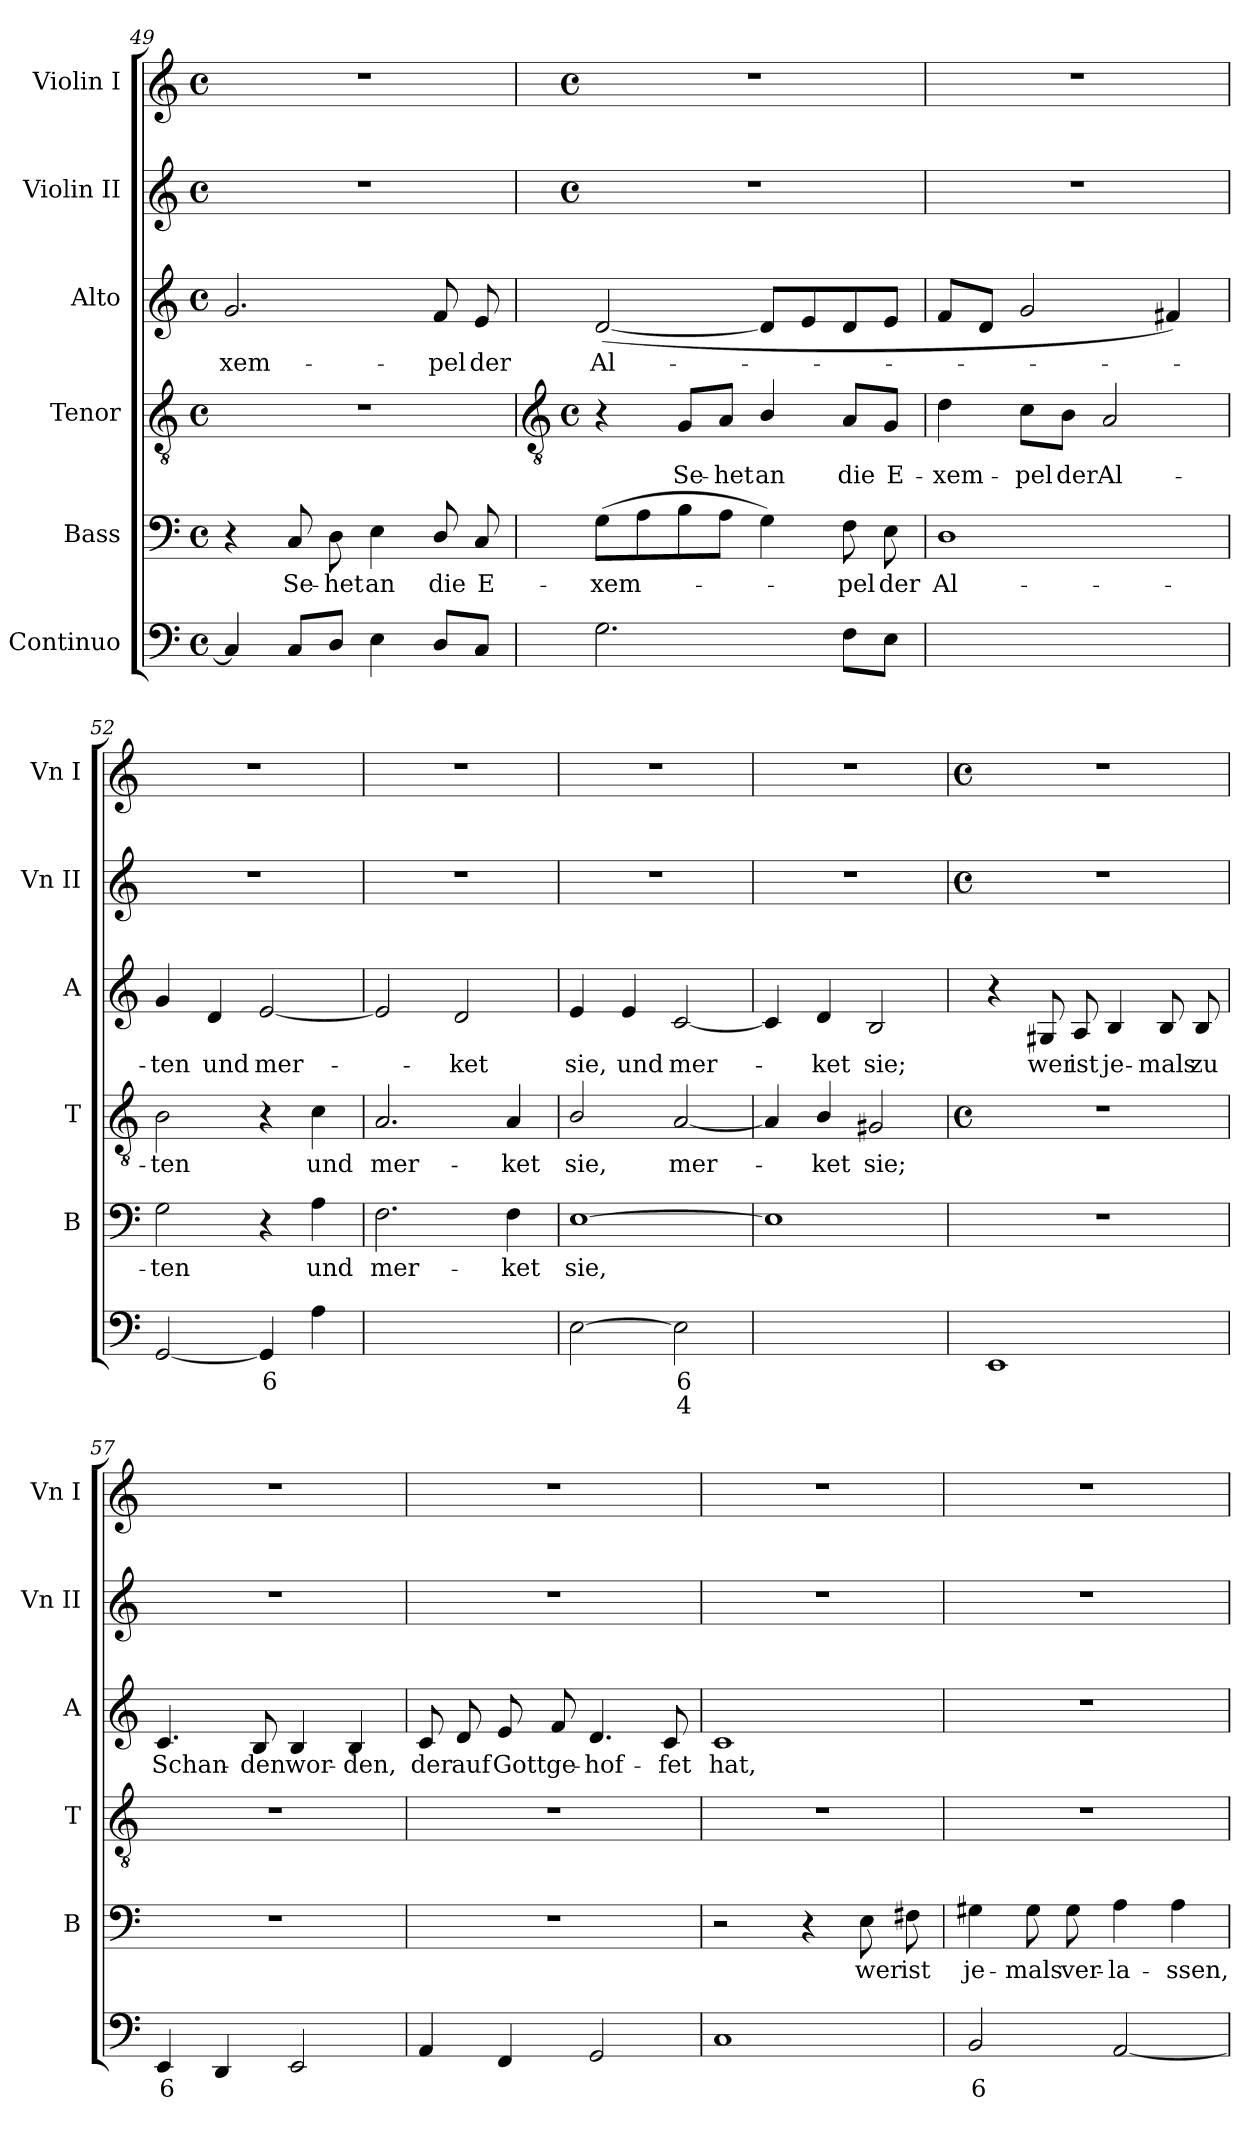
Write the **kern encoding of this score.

**kern	**text	**text	**kern	**text	**kern	**text	**kern	**text	**kern	**kern
*part6	*part6	*part6	*part5	*part5	*part4	*part4	*part3	*part3	*part2	*part1
*staff6	*staff6	*staff6	*staff5	*staff5	*staff4	*staff4	*staff3	*staff3	*staff2	*staff1
*I"Continuo	*	*	*I"Bass	*	*I"Tenor	*	*I"Alto	*	*I"Violin II	*I"Violin I
*	*	*	*I'B	*	*I'T	*	*I'A	*	*I'Vn II	*I'Vn I
*clefF4	*	*	*clefF4	*	*clefGv2	*	*clefG2	*	*clefG2	*clefG2
*k[]	*	*	*k[]	*	*k[]	*	*k[]	*	*k[]	*k[]
*C:	*	*	*C:	*	*C:	*	*C:	*	*C:	*C:
*M4/4	*	*	*M4/4	*	*M4/4	*	*M4/4	*	*M4/4	*M4/4
*met(c)	*	*	*met(c)	*	*met(c)	*	*met(c)	*	*met(c)	*met(c)
=49	=49	=49	=49	=49	=49	=49	=49	=49	=49	=49
!	!	!	!	!	!	!	!	!LO:LY:b	!	!
4C]	.	.	4r	.	1r	.	2.g	-xem-	1r	1r
!	!	!	!	!LO:LY:b	!	!	!	!	!	!
8CL	.	.	8C	Se-	.	.	.	.	.	.
!	!	!	!	!LO:LY:b	!	!	!	!	!	!
8DJ	.	.	8D	-het	.	.	.	.	.	.
!	!	!	!	!LO:LY:b	!	!	!	!	!	!
4E	.	.	4E	an	.	.	.	.	.	.
!	!	!	!	!LO:LY:b	!	!	!	!LO:LY:b	!	!
8DL	.	.	8D/	die	.	.	8f	-pel	.	.
!	!	!	!	!LO:LY:b	!	!	!	!LO:LY:b	!	!
8CJ	.	.	8C	E-	.	.	8e	der	.	.
!!LO:LB:g=z
=50	=50	=50	=50	=50	=50	=50	=50	=50	=50	=50
*	*	*	*	*	*clefGv2	*	*	*	*	*
*	*	*	*	*	*k[]	*	*	*	*	*
*	*	*	*	*	*C:	*	*	*	*	*
*	*	*	*	*	*M4/4	*	*	*	*M4/4	*M4/4
*	*	*	*	*	*met(c)	*	*	*	*met(c)	*met(c)
!	!	!	!	!LO:LY:b	!	!	!	!LO:LY:b	!	!
2.G	.	.	(>8GL	-xem-	4r	.	(<[2d	Al-	1r	1r
.	.	.	8A	.	.	.	.	.	.	.
!	!	!	!	!	!	!LO:LY:b	!	!	!	!
.	.	.	8B	.	8G/L	Se-	.	.	.	.
!	!	!	!	!	!	!LO:LY:b	!	!	!	!
.	.	.	8AJ	.	8A/J	-het	.	.	.	.
!	!	!	!	!	!	!LO:LY:b	!	!	!	!
.	.	.	4G)	.	4B/	an	8dL]	.	.	.
.	.	.	.	.	.	.	8e	.	.	.
!	!	!	!	!LO:LY:b	!	!LO:LY:b	!	!	!	!
8FL	.	.	8F	pel	8A/L	die	8d	.	.	.
!	!	!	!	!LO:LY:b	!	!LO:LY:b	!	!	!	!
8EJ	.	.	8E	der	8G/J	E-	8eJ	.	.	.
=51	=51	=51	=51	=51	=51	=51	=51	=51	=51	=51
!	!LO:LY:b	!	!	!LO:LY:b	!	!LO:LY:b	!	!	!	!
[4Dyy	3	.	1D	Al-	4d	-xem-	8fL	.	1r	1r
.	.	.	.	.	.	.	8dJ	.	.	.
!	!LO:LY:b	!	!	!	!	!LO:LY:b	!	!	!	!
2Dyy_	4	.	.	.	8c\L	-pel	2g	.	.	.
!	!	!	!	!	!	!LO:LY:b	!	!	!	!
.	.	.	.	.	8B\J	der	.	.	.	.
!	!	!	!	!	!	!LO:LY:b	!	!	!	!
.	.	.	.	.	2A	Al-	.	.	.	.
4Dyy]	.	.	.	.	.	.	4f#X)	.	.	.
=52	=52	=52	=52	=52	=52	=52	=52	=52	=52	=52
!	!	!	!	!LO:LY:b	!	!LO:LY:b	!	!LO:LY:b	!	!
[2GG	.	.	2G	-ten	2B	-ten	4g	ten	1r	1r
!	!	!	!	!	!	!	!	!LO:LY:b	!	!
.	.	.	.	.	.	.	4d	und	.	.
!	!LO:LY:b	!	!	!	!	!	!	!LO:LY:b	!	!
4GG]	6	.	4r	.	4r	.	[2e	mer-	.	.
!	!	!	!	!LO:LY:b	!	!LO:LY:b	!	!	!	!
4A	.	.	4A	und	4c	und	.	.	.	.
=53	=53	=53	=53	=53	=53	=53	=53	=53	=53	=53
!	!LO:LY:b	!	!	!LO:LY:b	!	!LO:LY:b	!	!	!	!
[2Fyy	7	.	2.F	mer-	2.A	mer-	2e]	.	1r	1r
!	!LO:LY:b	!	!	!	!	!	!	!LO:LY:b	!	!
2Fyy]	6	.	.	.	.	.	2d	ket	.	.
!	!	!	!	!LO:LY:b	!	!LO:LY:b	!	!	!	!
.	.	.	4F	-ket	4A	-ket	.	.	.	.
=54	=54	=54	=54	=54	=54	=54	=54	=54	=54	=54
!	!	!	!	!LO:LY:b	!	!LO:LY:b	!	!LO:LY:b	!	!
[2E	.	.	[1E	sie,	2B/	sie,	4e	sie,	1r	1r
!	!	!	!	!	!	!	!	!LO:LY:b	!	!
.	.	.	.	.	.	.	4e	und	.	.
!	!LO:LY:b	!LO:LY:b	!	!	!	!LO:LY:b	!	!LO:LY:b	!	!
2E]	6	4	.	.	[2A	mer-	[2c	mer-	.	.
=55	=55	=55	=55	=55	=55	=55	=55	=55	=55	=55
!	!LO:LY:b	!LO:LY:b	!	!	!	!	!	!	!	!
[2EEyy	6	4	1E]	.	4A]	.	4c]	.	1r	1r
!	!	!	!	!	!	!LO:LY:b	!	!LO:LY:b	!	!
.	.	.	.	.	4B/	ket	4d	ket	.	.
!	!LO:LY:b	!	!	!	!	!LO:LY:b	!	!LO:LY:b	!	!
2EEyy]	5	.	.	.	2G#X	sie;	2B	sie;	.	.
!!LO:LB:g=z
=56	=56	=56	=56	=56	=56	=56	=56	=56	=56	=56
*	*	*	*	*	*M4/4	*	*	*	*M4/4	*M4/4
*	*	*	*	*	*met(c)	*	*	*	*met(c)	*met(c)
1EE	.	.	1r	.	1r	.	4r	.	1r	1r
!	!	!	!	!	!	!	!	!LO:LY:b	!	!
.	.	.	.	.	.	.	8G#X	wer	.	.
!	!	!	!	!	!	!	!	!LO:LY:b	!	!
.	.	.	.	.	.	.	8A	ist	.	.
!	!	!	!	!	!	!	!	!LO:LY:b	!	!
.	.	.	.	.	.	.	4B	je-	.	.
!	!	!	!	!	!	!	!	!LO:LY:b	!	!
.	.	.	.	.	.	.	8B	-mals	.	.
!	!	!	!	!	!	!	!	!LO:LY:b	!	!
.	.	.	.	.	.	.	8B	zu	.	.
=57	=57	=57	=57	=57	=57	=57	=57	=57	=57	=57
!	!LO:LY:b	!	!	!	!	!	!	!LO:LY:b	!	!
4EE	6	.	1r	.	1r	.	4.c	Schan-	1r	1r
4DD	.	.	.	.	.	.	.	.	.	.
!	!	!	!	!	!	!	!	!LO:LY:b	!	!
.	.	.	.	.	.	.	8B	-den	.	.
!	!	!	!	!	!	!	!	!LO:LY:b	!	!
2EE	.	.	.	.	.	.	4B	wor-	.	.
!	!	!	!	!	!	!	!	!LO:LY:b	!	!
.	.	.	.	.	.	.	4B	-den,	.	.
=58	=58	=58	=58	=58	=58	=58	=58	=58	=58	=58
!	!	!	!	!	!	!	!	!LO:LY:b	!	!
4AA	.	.	1r	.	1r	.	8c	der	1r	1r
!	!	!	!	!	!	!	!	!LO:LY:b	!	!
.	.	.	.	.	.	.	8d	auf	.	.
!	!	!	!	!	!	!	!	!LO:LY:b	!	!
4FF	.	.	.	.	.	.	8e	Gott	.	.
!	!	!	!	!	!	!	!	!LO:LY:b	!	!
.	.	.	.	.	.	.	8f	ge-	.	.
!	!	!	!	!	!	!	!	!LO:LY:b	!	!
2GG	.	.	.	.	.	.	4.d	-hof-	.	.
!	!	!	!	!	!	!	!	!LO:LY:b	!	!
.	.	.	.	.	.	.	8c	-fet	.	.
=59	=59	=59	=59	=59	=59	=59	=59	=59	=59	=59
!	!	!	!	!	!	!	!	!LO:LY:b	!	!
1C	.	.	2r	.	1r	.	1c	hat,	1r	1r
.	.	.	4r	.	.	.	.	.	.	.
!	!	!	!	!LO:LY:b	!	!	!	!	!	!
.	.	.	8E	wer	.	.	.	.	.	.
!	!	!	!	!LO:LY:b	!	!	!	!	!	!
.	.	.	8F#X	ist	.	.	.	.	.	.
=60	=60	=60	=60	=60	=60	=60	=60	=60	=60	=60
!	!LO:LY:b	!	!	!LO:LY:b	!	!	!	!	!	!
2BB	6	.	4G#X	je-	1r	.	1r	.	1r	1r
!	!	!	!	!LO:LY:b	!	!	!	!	!	!
.	.	.	8G#	-mals	.	.	.	.	.	.
!	!	!	!	!LO:LY:b	!	!	!	!	!	!
.	.	.	8G#	ver-	.	.	.	.	.	.
!	!	!	!	!LO:LY:b	!	!	!	!	!	!
[2AA	.	.	4A	-la-	.	.	.	.	.	.
!	!	!	!	!LO:LY:b	!	!	!	!	!	!
.	.	.	4A	-ssen,	.	.	.	.	.	.
=	=	=	=	=	=	=	=	=	=	=
*-	*-	*-	*-	*-	*-	*-	*-	*-	*-	*-
